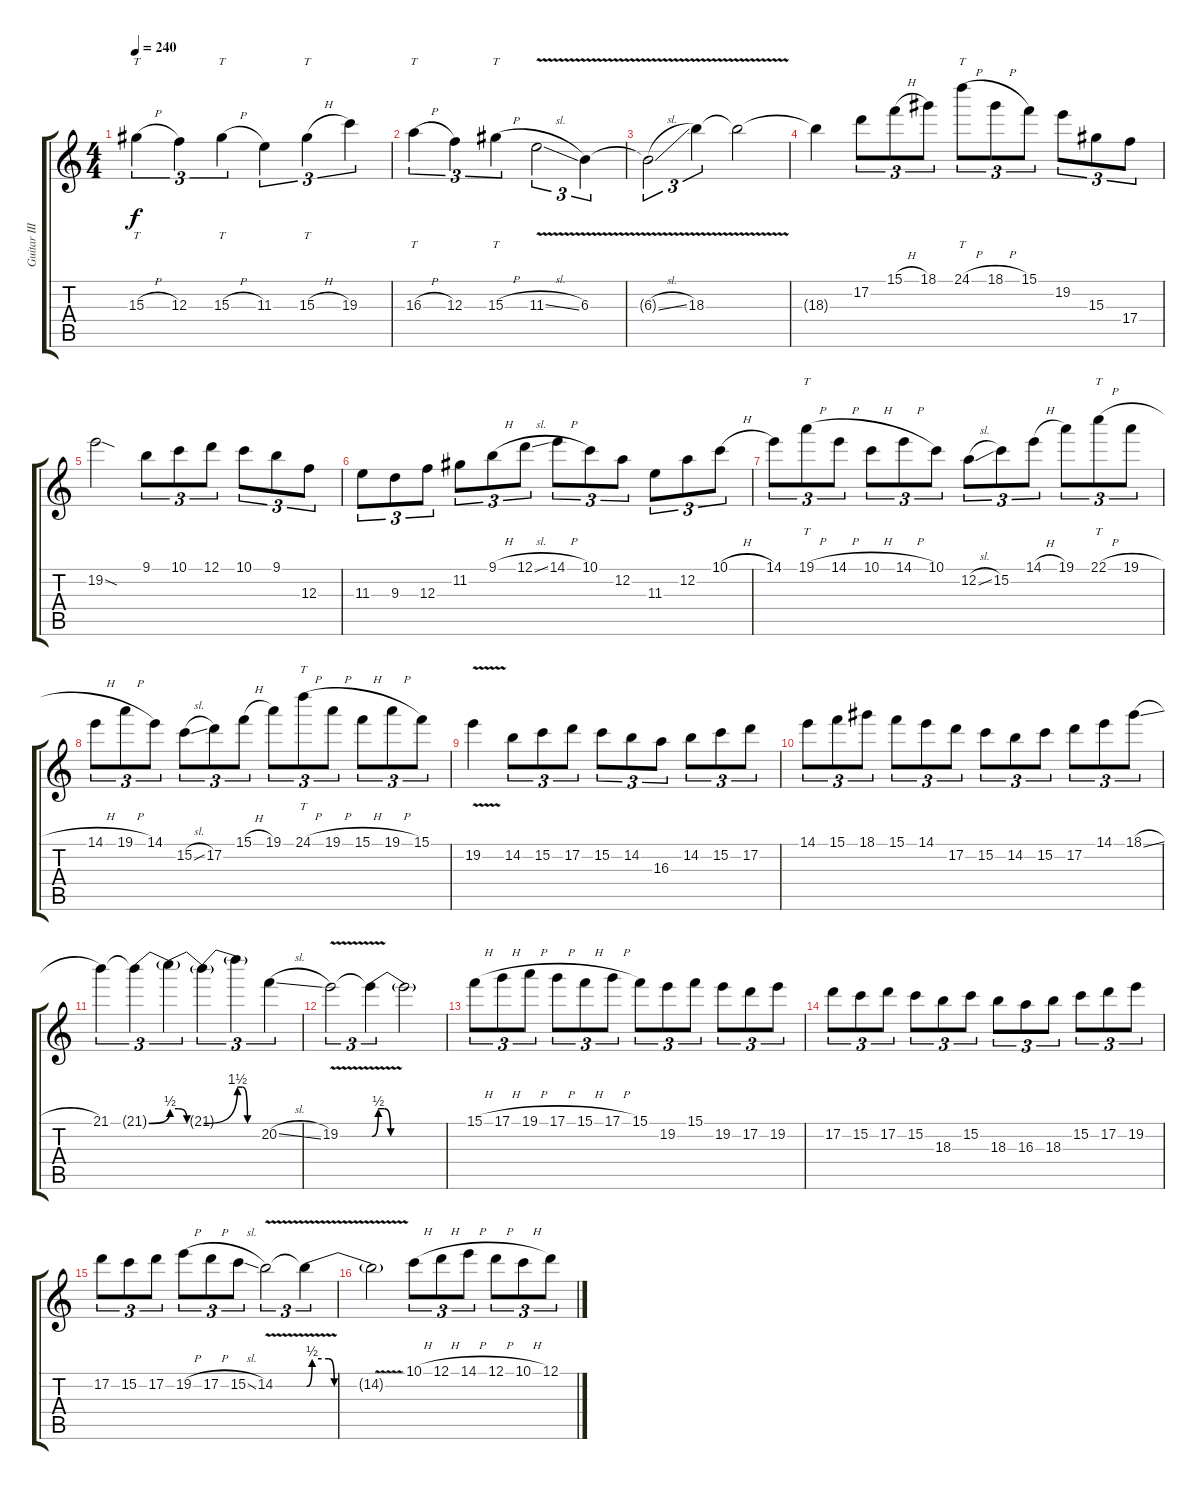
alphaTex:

\track ("Guitar III (solo)" "Guitar III") {instrument overdrivenguitar}
\staff {score tabs}
\tuning (D4 A3 F3 C3 G2 D2) {hide}
\ts (4 4)
\tempo 240
\clef g2
\ks c
15.3{h}.4{tt tu (3 2) dy f} 12.3.4{tu (3 2)} 15.3{h}.4{tt tu (3 2)} 11.3.4{tu (3 2)} 15.3{h}.4{tt tu (3 2)} 19.3.4{tu (3 2)} |
16.3{h}.4{tt tu (3 2)} 12.3.4{tu (3 2)} 15.3{h}.4{tt tu (3 2)} 11.3{v sl}.2{tu (3 2)} 6.3{v}.4{tu (3 2)} |
6.3{v sl t}.2{tu (3 2)} 18.3{v}.4{tu (3 2)} 18.3{t}.2 |
18.3{t}.4 17.2.8{tu (3 2)} 15.1{h}.8{tu (3 2)} 18.1.8{tu (3 2)} 24.1{h}.8{tt tu (3 2)} 18.1{h}.8{tu (3 2)} 15.1.8{tu (3 2)} 19.2.8{tu (3 2)} 15.3.8{tu (3 2)} 17.4.8{tu (3 2)} |
19.2{sod}.2 9.1.8{tu (3 2)} 10.1.8{tu (3 2)} 12.1.8{tu (3 2)} 10.1.8{tu (3 2)} 9.1.8{tu (3 2)} 12.3.8{tu (3 2)} |
11.3.8{tu (3 2)} 9.3.8{tu (3 2)} 12.3.8{tu (3 2)} 11.2.8{tu (3 2)} 9.1{h}.8{tu (3 2)} 12.1{sl}.8{tu (3 2)} 14.1{h}.8{tu (3 2)} 10.1.8{tu (3 2)} 12.2.8{tu (3 2)} 11.3.8{tu (3 2)} 12.2.8{tu (3 2)} 10.1{h}.8{tu (3 2)} |
14.1.8{tu (3 2)} 19.1{h}.8{tt tu (3 2)} 14.1{h}.8{tu (3 2)} 10.1{h}.8{tu (3 2)} 14.1{h}.8{tu (3 2)} 10.1.8{tu (3 2)} 12.2{sl}.8{tu (3 2)} 15.2.8{tu (3 2)} 14.1{h}.8{tu (3 2)} 19.1.8{tu (3 2)} 22.1{h}.8{tt tu (3 2)} 19.1{h}.8{tu (3 2)} |
14.1{h}.8{tu (3 2)} 19.1{h}.8{tu (3 2)} 14.1.8{tu (3 2)} 15.2{sl}.8{tu (3 2)} 17.2.8{tu (3 2)} 15.1{h}.8{tu (3 2)} 19.1.8{tu (3 2)} 24.1{h}.8{tt tu (3 2)} 19.1{h}.8{tu (3 2)} 15.1{h}.8{tu (3 2)} 19.1{h}.8{tu (3 2)} 15.1.8{tu (3 2)} |
19.2{v}.4 14.2.8{tu (3 2)} 15.2.8{tu (3 2)} 17.2.8{tu (3 2)} 15.2.8{tu (3 2)} 14.2.8{tu (3 2)} 16.3.8{tu (3 2)} 14.2.8{tu (3 2)} 15.2.8{tu (3 2)} 17.2.8{tu (3 2)} |
14.1.8{tu (3 2)} 15.1.8{tu (3 2)} 18.1.8{tu (3 2)} 15.1.8{tu (3 2)} 14.1.8{tu (3 2)} 17.2.8{tu (3 2)} 15.2.8{tu (3 2)} 14.2.8{tu (3 2)} 15.2.8{tu (3 2)} 17.2.8{tu (3 2)} 14.1.8{tu (3 2)} 18.1{sl}.8{tu (3 2)} |
21.1.4{tu (3 2)} 21.1{be (bend 0 0 60 2) t}.4{tu (3 2)} 21.1{be (custom 0 2 15 2 30 0 60 0) t}.4{tu (3 2)} 21.1{be (bend 0 0 60 6) t}.4{tu (3 2)} 21.1{be (custom 0 6 15 6 30 0 60 0) t}.4{tu (3 2)} 20.2{sl}.4{tu (3 2)} |
19.2{v}.2{tu (3 2)} 19.2{be (custom 0 0 5 2 10 2 15 0 60 0) t}.4{tu (3 2)} 19.2{t}.2 |
15.1{h}.8{tu (3 2)} 17.1{h}.8{tu (3 2)} 19.1{h}.8{tu (3 2)} 17.1{h}.8{tu (3 2)} 15.1{h}.8{tu (3 2)} 17.1{h}.8{tu (3 2)} 15.1.8{tu (3 2)} 19.2.8{tu (3 2)} 15.1.8{tu (3 2)} 19.2.8{tu (3 2)} 17.2.8{tu (3 2)} 19.2.8{tu (3 2)} |
17.2.8{tu (3 2)} 15.2.8{tu (3 2)} 17.2.8{tu (3 2)} 15.2.8{tu (3 2)} 18.3.8{tu (3 2)} 15.2.8{tu (3 2)} 18.3.8{tu (3 2)} 16.3.8{tu (3 2)} 18.3.8{tu (3 2)} 15.2.8{tu (3 2)} 17.2.8{tu (3 2)} 19.2.8{tu (3 2)} |
17.2.8{tu (3 2)} 15.2.8{tu (3 2)} 17.2.8{tu (3 2)} 19.2{h}.8{tu (3 2)} 17.2{h}.8{tu (3 2)} 15.2{sl}.8{tu (3 2)} 14.2{v}.2{tu (3 2)} 14.2{be (custom 0 0 5 2 20 2 25 0 60 0) t}.4{tu (3 2)} |
14.2{v t}.2 10.1{h}.8{tu (3 2)} 12.1{h}.8{tu (3 2)} 14.1{h}.8{tu (3 2)} 12.1{h}.8{tu (3 2)} 10.1{h}.8{tu (3 2)} 12.1{h}.8{tu (3 2)}
